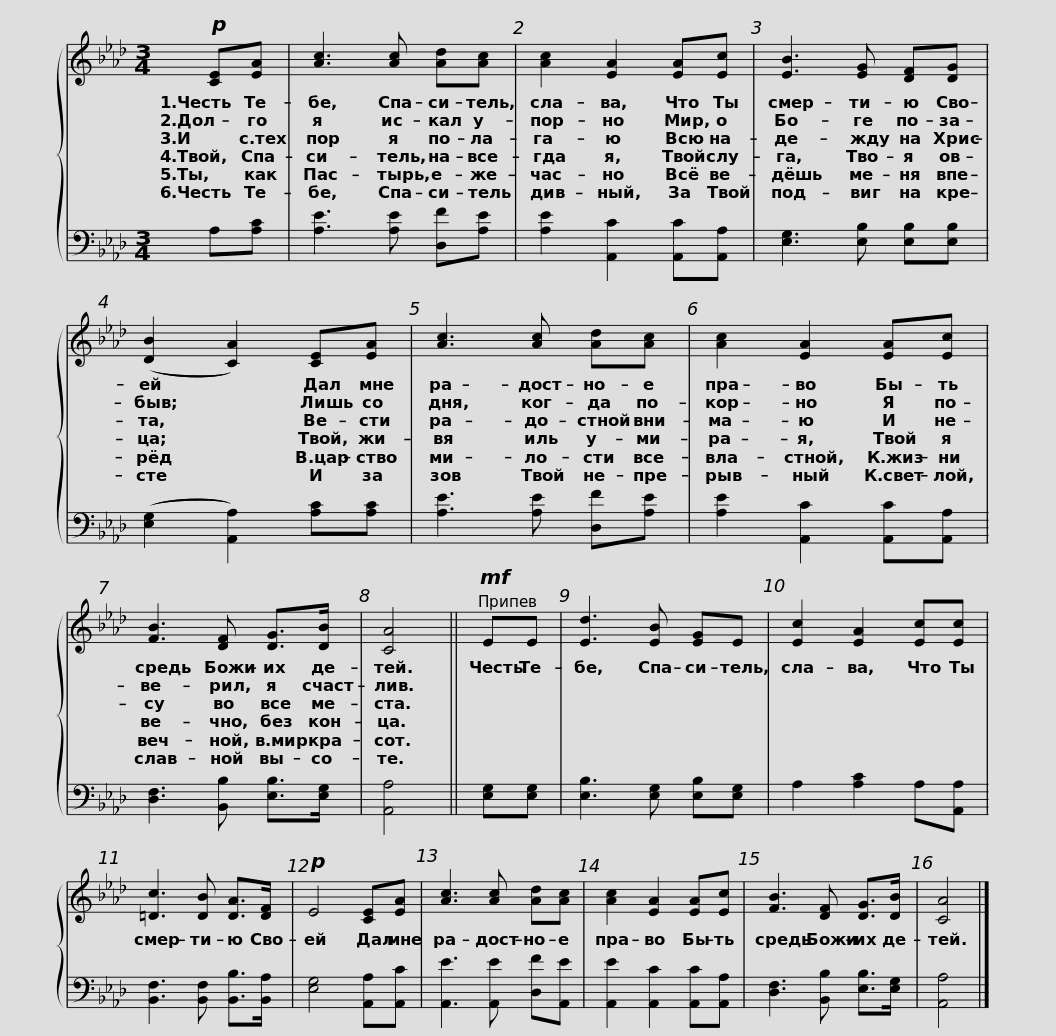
X:1
%%score { 1 | 2 }
L:1/8
M:3/4
I:linebreak $
K:Ab
V:1 treble
V:2 bass
V:1
!p! [CE][EA] | [Ac]3 [Ac] [Ad][Ac] | [Ac]2 [EA]2 [EA][Ec] |$ [EB]3 [EG] [DF][DG] | (([DB]2 [CA]2)) [CE][EA] | %5
 [Ac]3 [Ac] [Ad][Ac] |$ [Ac]2 [EA]2 [EA][Ec] | [FB]3 [DF] [DG]>[DB] | [CA]4 ||$!mf! EE | %10
 [Ed]3 [EB] [EG]E | [Ec]2 [EA]2 [Ec][Ec] | [=Dc]3 [DB] [DA]>[DF] |$!p! E4 [CE][EA] | [Ac]3 [Ac] [Ad][Ac] | %15
 [Ac]2 [EA]2 [EA][Ec] | [FB]3 [DF] [DG]>[DB] | [CA]4 |] %18
V:2
 A,[A,C] | [A,E]3 [A,E] [D,F][A,E] | [A,E]2 [A,,C]2 [A,,C][A,,A,] |$ [E,G,]3 [E,B,] [E,B,][E,B,] | (([E,G,]2 [A,,A,]2)) [A,C][A,C] | %5
 [A,E]3 [A,E] [D,F][A,E] |$ [A,E]2 [A,,C]2 [A,,C][A,,A,] | [D,F,]3 [B,,B,] [E,B,]>[E,G,] | [A,,A,]4 ||$ [E,G,][E,G,] | %10
 [E,B,]3 [E,G,] [E,B,][E,G,] | A,2 [A,C]2 A,[A,,A,] | [B,,F,]3 [B,,F,] [B,,B,]>[B,,A,] |$ [E,G,]4 [A,,A,][A,,C] | [A,,E]3 [A,,E] [D,F][A,,E] | %15
 [A,,E]2 [A,,C]2 [A,,C][A,,A,] | [D,F,]3 [B,,B,] [E,B,]>[E,G,] | [A,,A,]4 |] %18
